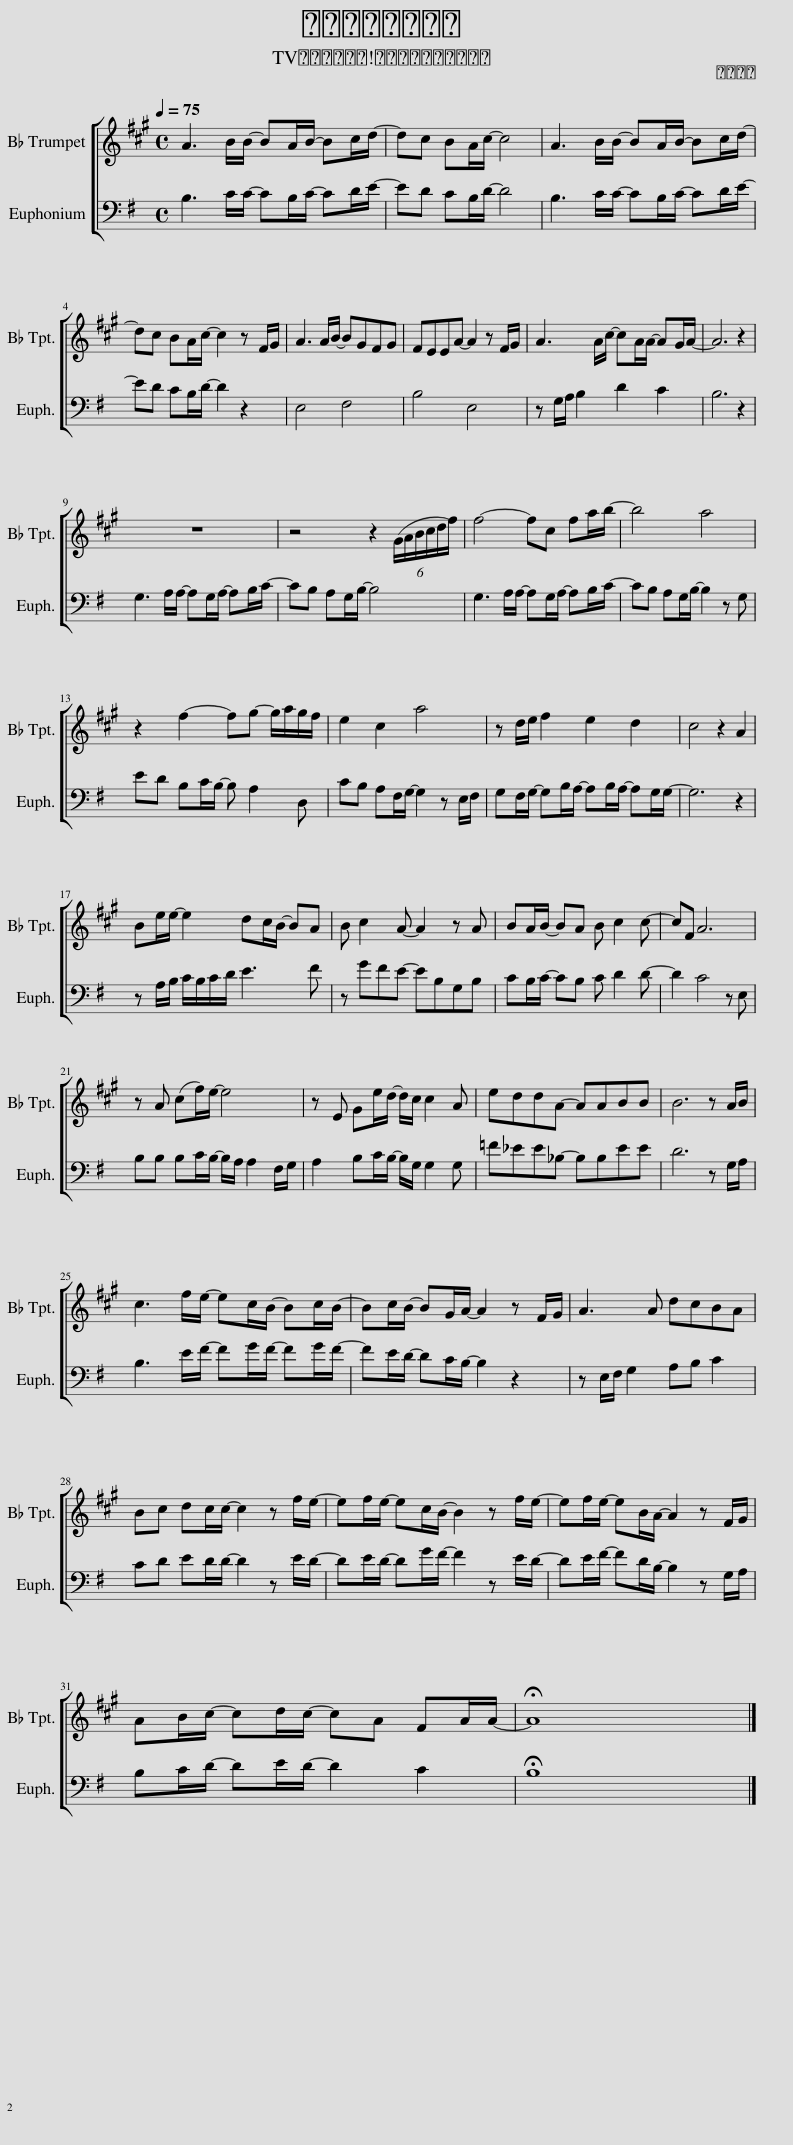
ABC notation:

X:1
%%score [ 1 2 ]
L:1/8
Q:1/4=75
M:4/4
I:linebreak $
K:G
V:1 treble transpose=-2
V:2 bass
V:1
[K:A] A3 B/B/- BA/B/- Bc/d/- | dc BA/c/- c4 | A3 B/B/- BA/B/- Bc/d/- |$ dc BA/c/- c2 z F/G/ | A3 A/B/- BGFG | %5
 FEEA- A2 z F/G/ | A3 A/c/- cA/A/- AG/A/- | A6 z2 |$ z8 | z4 z2 (6:4:6(G/A/B/c/d/f/) | %10
 f4- fc fa/b/- | b4 a4 |$ z2 f2- fg- g/a/g/f/ | e2 c2 a4 | z d/e/ f2 e2 d2 | %15
 c4 z2 A2 |$ Be/e/- e2 dc/B/- BA | B c2 A- A2 z A | BA/B/- BA B c2 c- | cF A6 |$ %20
 z A (cf/)e/- e4 | z E Ge/d/- d/c/ c2 A | eddA- AABB | B6 z A/B/ |$ c3 f/e/- ec/B/- Bc/B/- | %25
 Bc/B/- BG/A/- A2 z F/G/ | A3 A dcBA |$ Bc dc/c/- c2 z f/e/- | ef/e/- ec/B/- B2 z f/e/- | ef/e/- eB/A/- A2 z F/G/ |$ %30
 AB/c/- cd/c/- cA FA/A/- | !fermata!A8 |] %32
V:2
 B,3 C/C/- CB,/C/- CD/E/- | ED CB,/D/- D4 | B,3 C/C/- CB,/C/- CD/E/- |$ ED CB,/D/- D2 z2 | E,4 F,4 | %5
 B,4 E,4 | z G,/A,/ B,2 D2 C2 | B,6 z2 |$ G,3 A,/A,/- A,G,/A,/- A,B,/C/- | CB, A,G,/B,/- B,4 | %10
 G,3 A,/A,/- A,G,/A,/- A,B,/C/- | CB, A,G,/B,/- B,2 z G, |$ ED B,C/B,/- B, A,2 D, | CB, A,F,/G,/- G,2 z E,/F,/ | G,F,/G,/- G,B,/A,/- A,B,/A,/- A,G,/G,/- | %15
 G,6 z2 |$ z A,/B,/ C/B,/C/D/ E3 F | z GFE- EB,G,B, | CB,/C/- CB, C D2 D- | D2 C4 z E, |$ %20
 B,B, B,C/B,/- B,/A,/ A,2 F,/G,/ | A,2 B,C/B,/- B,/G,/ G,2 G, | =F_EE_B,- B,B,EE | D6 z G,/A,/ |$ B,3 E/F/- FG/F/- FG/F/- | %25
 FE/D/- DC/B,/- B,2 z2 | z E,/F,/ G,2 A,B, C2 |$ CD ED/D/- D2 z E/D/- | DE/D/- DG/F/- F2 z E/D/- | DE/F/- FD/B,/- B,2 z G,/A,/ |$ %30
 B,C/D/- DE/D/- D2 C2 | !fermata!B,8 |] %32
